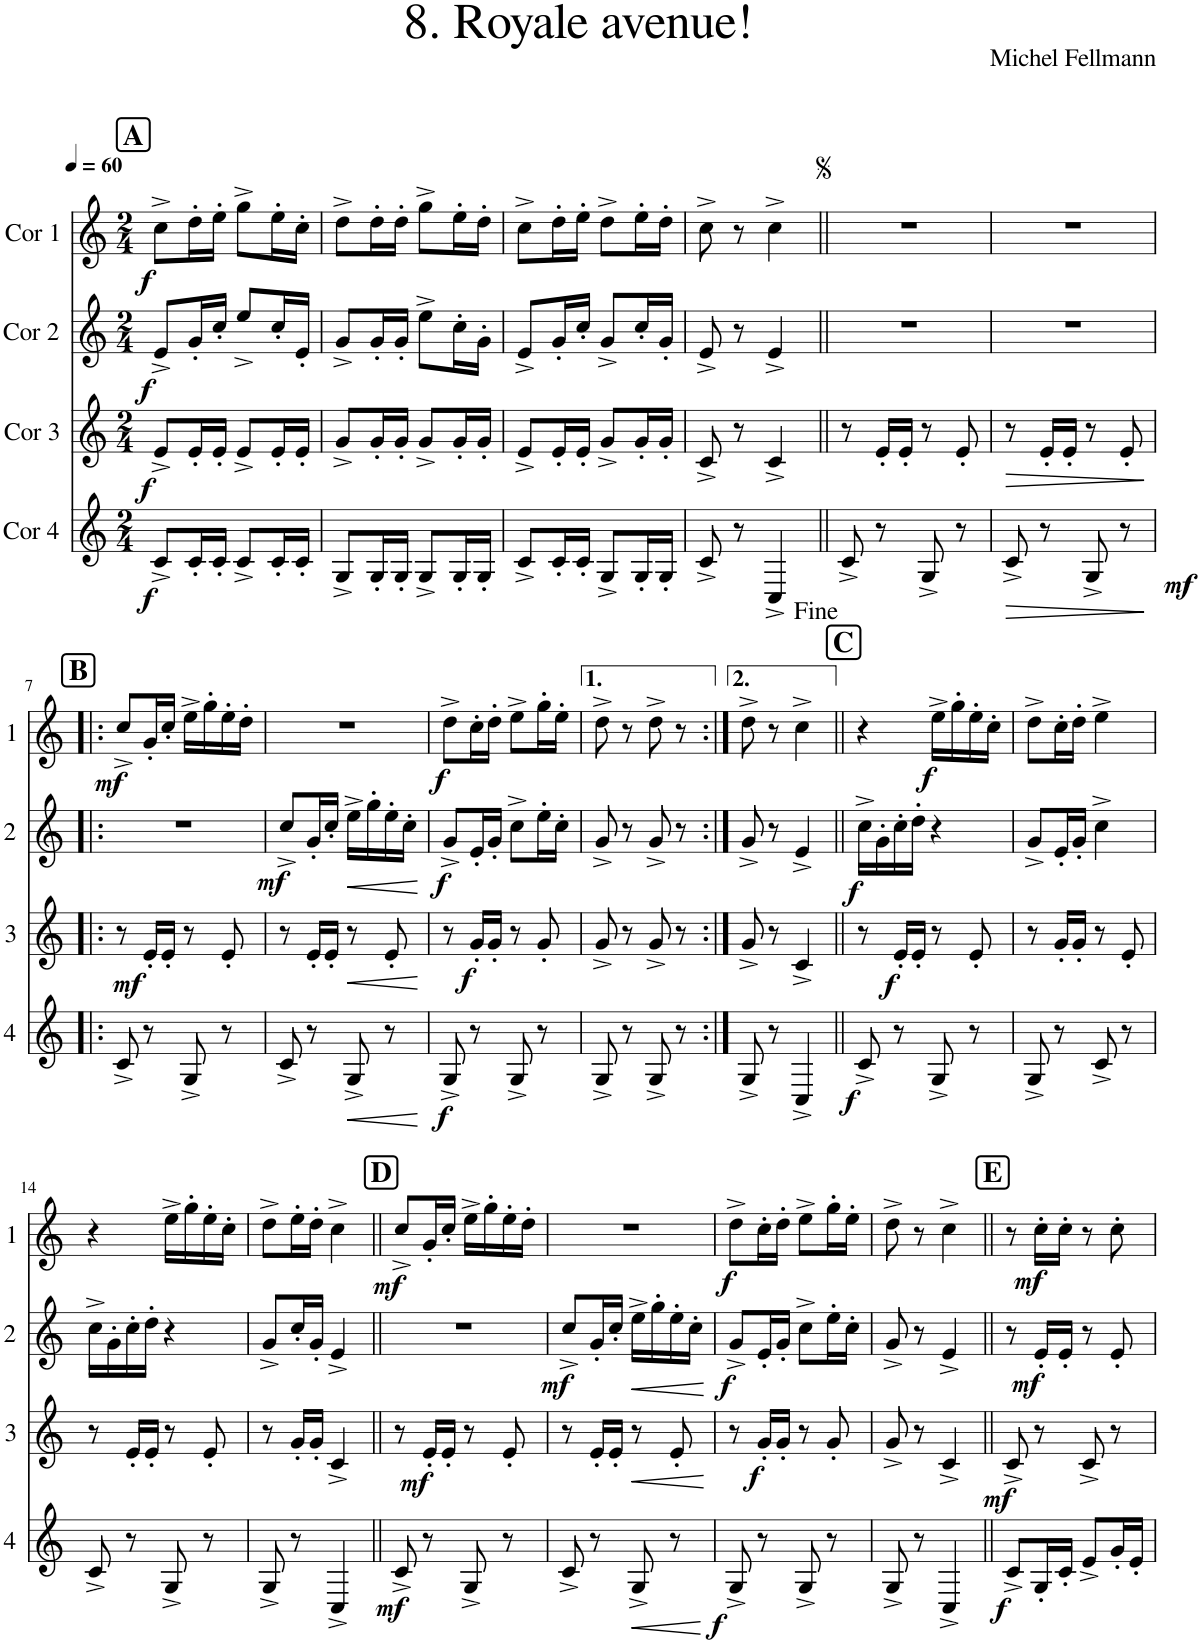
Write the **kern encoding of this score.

**kern	**dynam	**kern	**dynam	**kern	**dynam	**kern	**dynam
*part4	*part4	*part3	*part3	*part2	*part2	*part1	*part1
*staff4	*staff4	*staff3	*staff3	*staff2	*staff2	*staff1	*staff1
*I"Cor 4	*	*I"Cor 3	*	*I"Cor 2	*	*I"Cor 1	*
*clefG2	*	*clefG2	*	*clefG2	*	*clefG2	*
*Trd4c7	*	*Trd4c7	*	*Trd4c7	*	*Trd4c7	*
*k[]	*	*k[]	*	*k[]	*	*k[]	*
*M2/4	*	*M2/4	*	*M2/4	*	*M2/4	*
*MM60	*	*MM60	*	*MM60	*	*MM60	*
!!LO:REH:place=s1:a:B:cj:fs=14:t=A
=1	=1	=1	=1	=1	=1	=1	=1
!	!LO:DY:b	!	!LO:DY:b	!	!LO:DY:b	!	!LO:DY:b
8c^/L	f	8e^/L	f	8e^/L	f	8cc^\L	f
16c'/L	.	16e'/L	.	16g'/L	.	16dd'\L	.
16c'/JJ	.	16e'/JJ	.	16cc'/JJ	.	16ee'\JJ	.
8c^/L	.	8e^/L	.	8ee^/L	.	8gg^\L	.
16c'/L	.	16e'/L	.	16cc'/L	.	16ee'\L	.
16c'/JJ	.	16e'/JJ	.	16e'/JJ	.	16cc'\JJ	.
=2	=2	=2	=2	=2	=2	=2	=2
8G^/L	.	8g^/L	.	8g^/L	.	8dd^\L	.
16G'/L	.	16g'/L	.	16g'/L	.	16dd'\L	.
16G'/JJ	.	16g'/JJ	.	16g'/JJ	.	16dd'\JJ	.
8G^/L	.	8g^/L	.	8ee^\L	.	8gg^\L	.
16G'/L	.	16g'/L	.	16cc'\L	.	16ee'\L	.
16G'/JJ	.	16g'/JJ	.	16g'\JJ	.	16dd'\JJ	.
=3	=3	=3	=3	=3	=3	=3	=3
8c^/L	.	8e^/L	.	8e^/L	.	8cc^\L	.
16c'/L	.	16e'/L	.	16g'/L	.	16dd'\L	.
16c'/JJ	.	16e'/JJ	.	16cc'/JJ	.	16ee'\JJ	.
8G^/L	.	8g^/L	.	8g^/L	.	8dd^\L	.
16G'/L	.	16g'/L	.	16cc'/L	.	16ee'\L	.
16G'/JJ	.	16g'/JJ	.	16g'/JJ	.	16dd'\JJ	.
=4	=4	=4	=4	=4	=4	=4	=4
8c^/	.	8c^/	.	8e^/	.	8cc^\	.
8r	.	8r	.	8r	.	8r	.
4C^/	.	4c^/	.	4e^/	.	4cc^\	.
=5||	=5||	=5||	=5||	=5||	=5||	=5||	=5||
8c^/	.	8r	.	2r	.	2r	.
8r	.	16e'/LL	.	.	.	.	.
.	.	16e'/JJ	.	.	.	.	.
8G^/	.	8r	.	.	.	.	.
8r	.	8e'/	.	.	.	.	.
=6	=6	=6	=6	=6	=6	=6	=6
!	!LO:HP:b	!	!LO:HP:b	!	!	!	!
8c^/	>	8r	>	2r	.	2r	.
8r	.	16e'/LL	.	.	.	.	.
.	.	16e'/JJ	.	.	.	.	.
8G^/	.	8r	.	.	.	.	.
!	!LO:DY:b	!	!	!	!	!	!
8r	mf	8e'/	.	.	.	.	.
.	]	.	]	.	.	.	.
!!LO:LB:g=z
!!LO:REH:place=s1:a:B:cj:fs=14:t=B
=7!|:	=7!|:	=7!|:	=7!|:	=7!|:	=7!|:	=7!|:	=7!|:
!	!	!	!	!	!	!	!LO:DY:b
8c^/	.	8r	.	2r	.	8cc^/L	mf
!	!	!	!LO:DY:b	!	!	!	!
8r	.	16e'/LL	mf	.	.	16g'/L	.
.	.	16e'/JJ	.	.	.	16cc'/JJ	.
8G^/	.	8r	.	.	.	16ee^\LL	.
.	.	.	.	.	.	16gg'\	.
8r	.	8e'/	.	.	.	16ee'\	.
.	.	.	.	.	.	16dd'\JJ	.
=8	=8	=8	=8	=8	=8	=8	=8
!	!	!	!	!	!LO:DY:b	!	!
8c^/	.	8r	.	8cc^/L	mf	2r	.
8r	.	16e'/LL	.	16g'/L	.	.	.
.	.	16e'/JJ	.	16cc'/JJ	.	.	.
!	!LO:HP:b	!	!LO:HP:b	!	!LO:HP:b	!	!
8G^/	<	8r	<	16ee^\LL	<	.	.
.	.	.	.	16gg'\	.	.	.
8r	.	8e'/	.	16ee'\	.	.	.
.	.	.	.	16cc'\JJ	.	.	.
.	[	.	[	.	[	.	.
=9	=9	=9	=9	=9	=9	=9	=9
!	!LO:DY:b	!	!	!	!LO:DY:b	!	!LO:DY:b
8G^/	f	8r	.	8g^/L	f	8dd^\L	f
!	!	!	!LO:DY:b	!	!	!	!
8r	.	16g'/LL	f	16e'/L	.	16cc'\L	.
.	.	16g'/JJ	.	16g'/JJ	.	16dd'\JJ	.
8G^/	.	8r	.	8cc^\L	.	8ee^\L	.
8r	.	8g'/	.	16ee'\L	.	16gg'\L	.
.	.	.	.	16cc'\JJ	.	16ee'\JJ	.
=10	=10	=10	=10	=10	=10	=10	=10
8G^/	.	8g^/	.	8g^/	.	8dd^\	.
8r	.	8r	.	8r	.	8r	.
8G^/	.	8g^/	.	8g^/	.	8dd^\	.
8r	.	8r	.	8r	.	8r	.
=11:|!	=11:|!	=11:|!	=11:|!	=11:|!	=11:|!	=11:|!	=11:|!
8G^/	.	8g^/	.	8g^/	.	8dd^\	.
8r	.	8r	.	8r	.	8r	.
4C^/	.	4c^/	.	4e^/	.	4cc^\	.
!!LO:REH:place=s1:a:B:cj:fs=14:t=C
=12||	=12||	=12||	=12||	=12||	=12||	=12||	=12||
!	!LO:DY:b	!	!	!	!LO:DY:b	!	!
8c^/	f	8r	.	16cc^\LL	f	4r	.
.	.	.	.	16g'\	.	.	.
!	!	!	!LO:DY:b	!	!	!	!
8r	.	16e'/LL	f	16cc'\	.	.	.
.	.	16e'/JJ	.	16dd'\JJ	.	.	.
!	!	!	!	!	!	!	!LO:DY:b
8G^/	.	8r	.	4r	.	16ee^\LL	f
.	.	.	.	.	.	16gg'\	.
8r	.	8e'/	.	.	.	16ee'\	.
.	.	.	.	.	.	16cc'\JJ	.
=13	=13	=13	=13	=13	=13	=13	=13
8G^/	.	8r	.	8g^/L	.	8dd^\L	.
8r	.	16g'/LL	.	16e'/L	.	16cc'\L	.
.	.	16g'/JJ	.	16g'/JJ	.	16dd'\JJ	.
8c^/	.	8r	.	4cc^\	.	4ee^\	.
8r	.	8e'/	.	.	.	.	.
!!LO:LB:g=z
=14	=14	=14	=14	=14	=14	=14	=14
8c^/	.	8r	.	16cc^\LL	.	4r	.
.	.	.	.	16g'\	.	.	.
8r	.	16e'/LL	.	16cc'\	.	.	.
.	.	16e'/JJ	.	16dd'\JJ	.	.	.
8G^/	.	8r	.	4r	.	16ee^\LL	.
.	.	.	.	.	.	16gg'\	.
8r	.	8e'/	.	.	.	16ee'\	.
.	.	.	.	.	.	16cc'\JJ	.
=15	=15	=15	=15	=15	=15	=15	=15
8G^/	.	8r	.	8g^/L	.	8dd^\L	.
8r	.	16g'/LL	.	16cc'/L	.	16ee'\L	.
.	.	16g'/JJ	.	16g'/JJ	.	16dd'\JJ	.
4C^/	.	4c^/	.	4e^/	.	4cc^\	.
!!LO:REH:place=s1:a:B:cj:fs=14:t=D
=16||	=16||	=16||	=16||	=16||	=16||	=16||	=16||
!	!LO:DY:b	!	!	!	!	!	!LO:DY:b
8c^/	mf	8r	.	2r	.	8cc^/L	mf
!	!	!	!LO:DY:b	!	!	!	!
8r	.	16e'/LL	mf	.	.	16g'/L	.
.	.	16e'/JJ	.	.	.	16cc'/JJ	.
8G^/	.	8r	.	.	.	16ee^\LL	.
.	.	.	.	.	.	16gg'\	.
8r	.	8e'/	.	.	.	16ee'\	.
.	.	.	.	.	.	16dd'\JJ	.
=17	=17	=17	=17	=17	=17	=17	=17
!	!	!	!	!	!LO:DY:b	!	!
8c^/	.	8r	.	8cc^/L	mf	2r	.
8r	.	16e'/LL	.	16g'/L	.	.	.
.	.	16e'/JJ	.	16cc'/JJ	.	.	.
!	!LO:HP:b	!	!LO:HP:b	!	!LO:HP:b	!	!
8G^/	<	8r	<	16ee^\LL	<	.	.
.	.	.	.	16gg'\	.	.	.
8r	.	8e'/	.	16ee'\	.	.	.
.	.	.	.	16cc'\JJ	.	.	.
.	[	.	[	.	[	.	.
=18	=18	=18	=18	=18	=18	=18	=18
!	!LO:DY:b	!	!	!	!LO:DY:b	!	!LO:DY:b
8G^/	f	8r	.	8g^/L	f	8dd^\L	f
!	!	!	!LO:DY:b	!	!	!	!
8r	.	16g'/LL	f	16e'/L	.	16cc'\L	.
.	.	16g'/JJ	.	16g'/JJ	.	16dd'\JJ	.
8G^/	.	8r	.	8cc^\L	.	8ee^\L	.
8r	.	8g'/	.	16ee'\L	.	16gg'\L	.
.	.	.	.	16cc'\JJ	.	16ee'\JJ	.
=19	=19	=19	=19	=19	=19	=19	=19
8G^/	.	8g^/	.	8g^/	.	8dd^\	.
8r	.	8r	.	8r	.	8r	.
4C^/	.	4c^/	.	4e^/	.	4cc^\	.
!!LO:REH:place=s1:a:B:cj:fs=14:t=E
=20||	=20||	=20||	=20||	=20||	=20||	=20||	=20||
!	!LO:DY:b	!	!LO:DY:b	!	!	!	!
8c^/L	f	8c^/	mf	8r	.	8r	.
!	!	!	!	!	!LO:DY:b	!	!LO:DY:b
16G'/L	.	8r	.	16e'/LL	mf	16cc'\LL	mf
16c'/JJ	.	.	.	16e'/JJ	.	16cc'\JJ	.
8e^/L	.	8c^/	.	8r	.	8r	.
16g'/L	.	8r	.	8e'/	.	8cc'\	.
16e'/JJ	.	.	.	.	.	.	.
=	=	=	=	=	=	=	=
*-	*-	*-	*-	*-	*-	*-	*-
